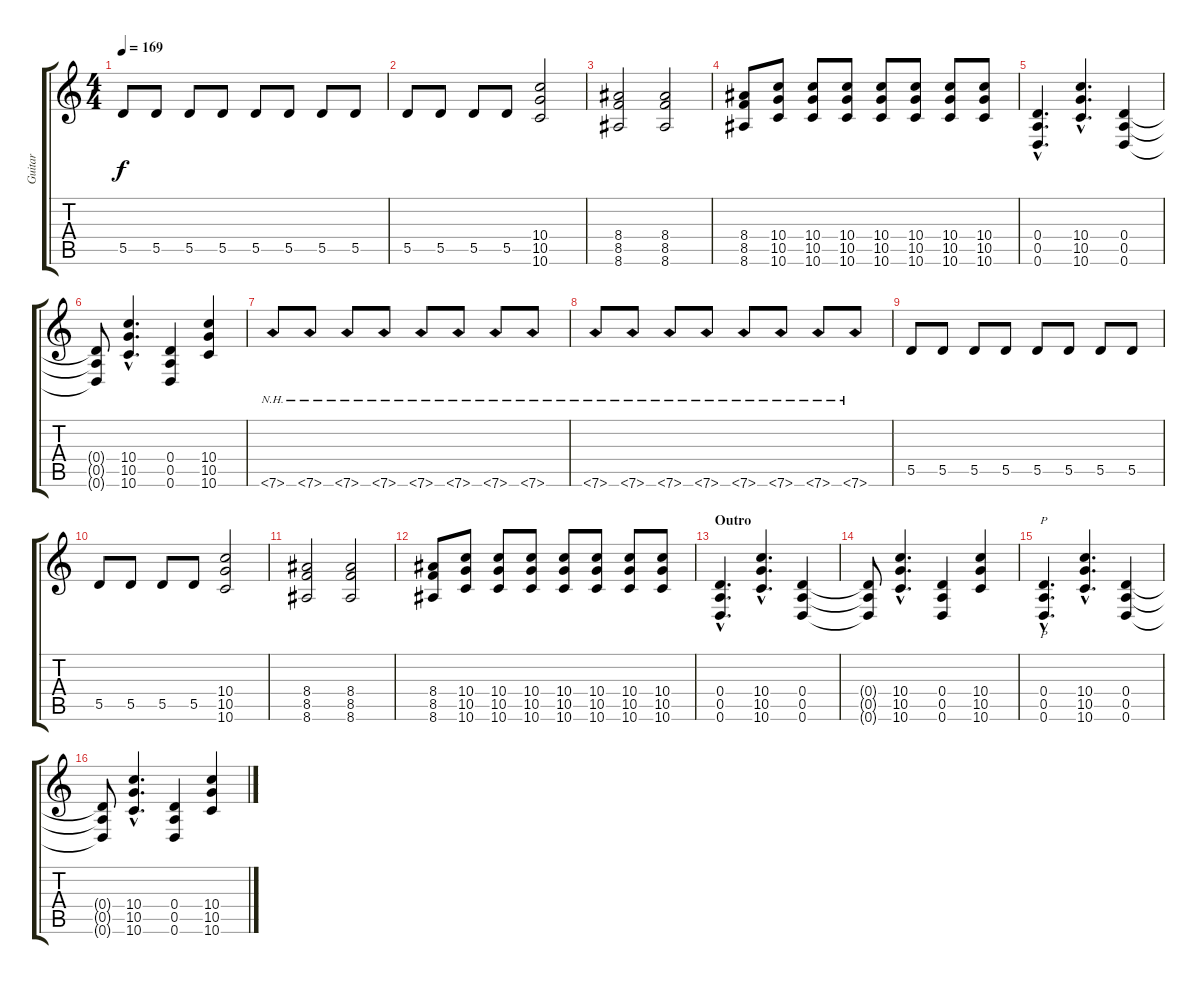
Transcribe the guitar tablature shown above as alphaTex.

\track ("Guitar" "Guitar") {instrument distortionguitar}
\staff {score tabs}
\tuning (E4 B3 G3 D3 A2 D2) {hide}
\ts (4 4)
\tempo 169
\clef g2
\ks c
5.5.8{dy f} 5.5.8 5.5.8 5.5.8 5.5.8 5.5.8 5.5.8 5.5.8 |
5.5.8 5.5.8 5.5.8 5.5.8 (10.4 10.5 10.6).2 |
(8.4 8.5 8.6).2 (8.4 8.5 8.6).2 |
(8.4 8.5 8.6).8 (10.4 10.5 10.6).8 (10.4 10.5 10.6).8 (10.4 10.5 10.6).8 (10.4 10.5 10.6).8 (10.4 10.5 10.6).8 (10.4 10.5 10.6).8 (10.4 10.5 10.6).8 |
(0.4{hac} 0.5{hac} 0.6{hac}).4{d} (10.4{hac} 10.5{hac} 10.6{hac}).4{d} (0.4 0.5 0.6).4 |
(0.4{t} 0.5{t} 0.6{t}).8 (10.4{hac} 10.5{hac} 10.6{hac}).4{d} (0.4 0.5 0.6).4 (10.4 10.5 10.6).4 |
7.6{nh}.8 7.6{nh}.8 7.6{nh}.8 7.6{nh}.8 7.6{nh}.8 7.6{nh}.8 7.6{nh}.8 7.6{nh}.8 |
7.6{nh}.8 7.6{nh}.8 7.6{nh}.8 7.6{nh}.8 7.6{nh}.8 7.6{nh}.8 7.6{nh}.8 7.6{nh}.8 |
5.5.8 5.5.8 5.5.8 5.5.8 5.5.8 5.5.8 5.5.8 5.5.8 |
5.5.8 5.5.8 5.5.8 5.5.8 (10.4 10.5 10.6).2 |
(8.4 8.5 8.6).2 (8.4 8.5 8.6).2 |
(8.4 8.5 8.6).8 (10.4 10.5 10.6).8 (10.4 10.5 10.6).8 (10.4 10.5 10.6).8 (10.4 10.5 10.6).8 (10.4 10.5 10.6).8 (10.4 10.5 10.6).8 (10.4 10.5 10.6).8 |
\section ("" "Outro")
(0.4{hac} 0.5{hac} 0.6{hac}).4{d} (10.4{hac} 10.5{hac} 10.6{hac}).4{d} (0.4 0.5 0.6).4 |
(0.4{t} 0.5{t} 0.6{t}).8 (10.4{hac} 10.5{hac} 10.6{hac}).4{d} (0.4 0.5 0.6).4 (10.4 10.5 10.6).4 |
(0.4{hac} 0.5{hac} 0.6{hac}).4{p d} (10.4{hac} 10.5{hac} 10.6{hac}).4{d} (0.4 0.5 0.6).4 |
(0.4{t} 0.5{t} 0.6{t}).8 (10.4{hac} 10.5{hac} 10.6{hac}).4{d} (0.4 0.5 0.6).4 (10.4 10.5 10.6).4
